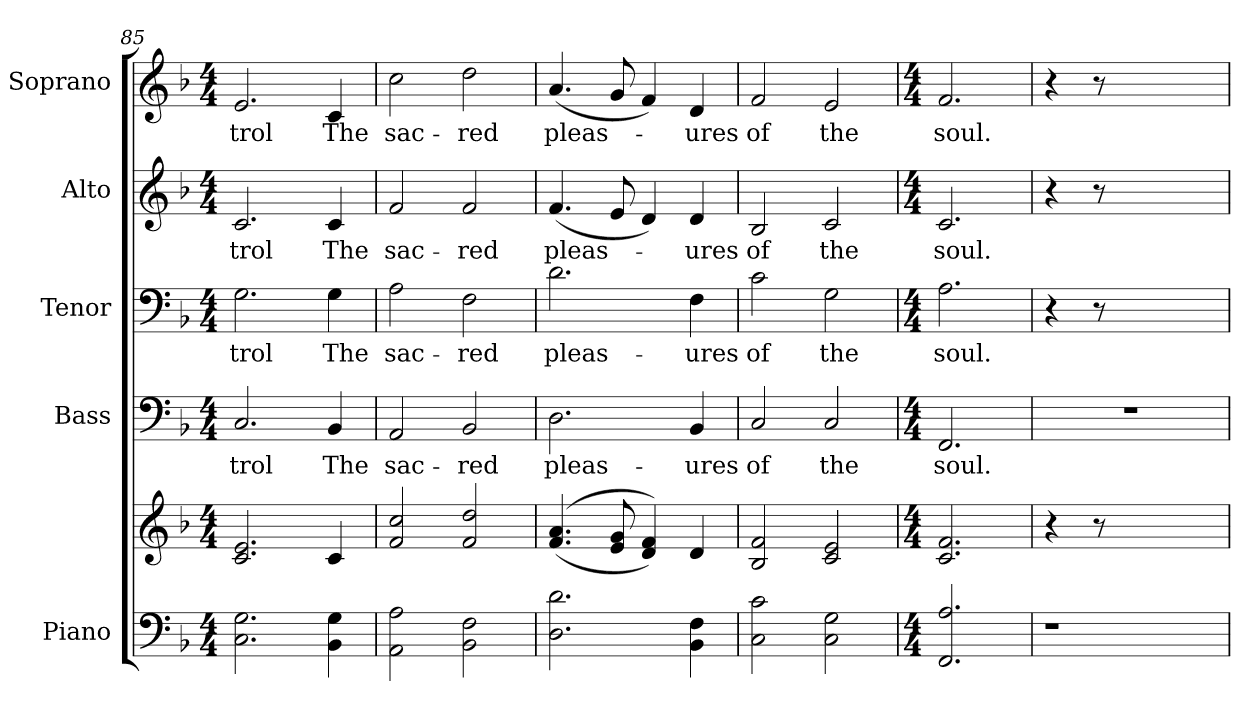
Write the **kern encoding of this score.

**kern	**kern	**kern	**text	**kern	**text	**kern	**text	**kern	**text
*part5	*part5	*part4	*part4	*part3	*part3	*part2	*part2	*part1	*part1
*staff6	*staff5	*staff4	*staff4	*staff3	*staff3	*staff2	*staff2	*staff1	*staff1
*I"Piano	*	*I"Bass	*	*I"Tenor	*	*I"Alto	*	*I"Soprano	*
*I'Pno.	*	*I'B.	*	*I'T.	*	*I'A.	*	*I'S.	*
!!LO:PB:g=z
*clefF4	*clefG2	*clefF4	*	*clefF4	*	*clefG2	*	*clefG2	*
*k[b-]	*k[b-]	*k[b-]	*	*k[b-]	*	*k[b-]	*	*k[b-]	*
*d:	*d:	*d:	*	*d:	*	*d:	*	*d:	*
*M4/4	*M4/4	*M4/4	*	*M4/4	*	*M4/4	*	*M4/4	*
=85	=85	=85	=85	=85	=85	=85	=85	=85	=85
!	!	!	!LO:LY:b:color=#000000	!	!	!	!	!	!
!	!	!	!	!	!LO:LY:b:color=#000000	!	!	!	!
!	!	!	!	!	!	!	!LO:LY:b:color=#000000	!	!
!	!	!	!	!	!	!	!	!	!LO:LY:b:color=#000000
2.Ci\ 2.Gi	2.ci/ 2.ei	2.Ci/	-trol	2.Gi\	-trol	2.ci/	-trol	2.ei/	-trol
!	!	!	!LO:LY:b:color=#000000	!	!	!	!	!	!
!	!	!	!	!	!LO:LY:b:color=#000000	!	!	!	!
!	!	!	!	!	!	!	!LO:LY:b:color=#000000	!	!
!	!	!	!	!	!	!	!	!	!LO:LY:b:color=#000000
4BB-i\ 4Gi	4ci/	4BB-i/	The	4Gi\	The	4ci/	The	4ci/	The
=86	=86	=86	=86	=86	=86	=86	=86	=86	=86
!	!	!	!LO:LY:b:color=#000000	!	!	!	!	!	!
!	!	!	!	!	!LO:LY:b:color=#000000	!	!	!	!
!	!	!	!	!	!	!	!LO:LY:b:color=#000000	!	!
!	!	!	!	!	!	!	!	!	!LO:LY:b:color=#000000
2AAi\ 2Ai	2fi/ 2cci	2AAi/	sac-	2Ai\	sac-	2fi/	sac-	2cci\	sac-
!	!	!	!LO:LY:b:color=#000000	!	!	!	!	!	!
!	!	!	!	!	!LO:LY:b:color=#000000	!	!	!	!
!	!	!	!	!	!	!	!LO:LY:b:color=#000000	!	!
!	!	!	!	!	!	!	!	!	!LO:LY:b:color=#000000
2BB-i\ 2Fi	2fi/ 2ddi	2BB-i/	-red	2Fi\	-red	2fi/	-red	2ddi\	-red
=87	=87	=87	=87	=87	=87	=87	=87	=87	=87
!	!	!	!LO:LY:b:color=#000000	!	!	!	!	!	!
!	!	!	!	!	!LO:LY:b:color=#000000	!	!	!	!
!	!	!	!	!	!	!	!LO:LY:b:color=#000000	!	!
!	!	!	!	!	!	!	!	!	!LO:LY:b:color=#000000
2.Di\ 2.di	((4.fi/ 4.ai	2.Di\	pleas-	2.di\	pleas-	(4.fi/	pleas-	(4.ai/	pleas-
.	8ei/ 8gi	.	.	.	.	8ei/	.	8gi/	.
.	4di/ 4fi))	.	.	.	.	4di/)	.	4fi/)	.
!	!	!	!LO:LY:b:color=#000000	!	!	!	!	!	!
!	!	!	!	!	!LO:LY:b:color=#000000	!	!	!	!
!	!	!	!	!	!	!	!LO:LY:b:color=#000000	!	!
!	!	!	!	!	!	!	!	!	!LO:LY:b:color=#000000
4BB-i\ 4Fi	4di/	4BB-i/	-ures	4Fi\	-ures	4di/	-ures	4di/	-ures
=88	=88	=88	=88	=88	=88	=88	=88	=88	=88
!	!	!	!LO:LY:b:color=#000000	!	!	!	!	!	!
!	!	!	!	!	!LO:LY:b:color=#000000	!	!	!	!
!	!	!	!	!	!	!	!LO:LY:b:color=#000000	!	!
!	!	!	!	!	!	!	!	!	!LO:LY:b:color=#000000
2Ci\ 2ci	2B-i/ 2fi	2Ci/	of	2ci\	of	2B-i/	of	2fi/	of
!	!	!	!LO:LY:b:color=#000000	!	!	!	!	!	!
!	!	!	!	!	!LO:LY:b:color=#000000	!	!	!	!
!	!	!	!	!	!	!	!LO:LY:b:color=#000000	!	!
!	!	!	!	!	!	!	!	!	!LO:LY:b:color=#000000
2Ci\ 2Gi	2ci/ 2ei	2Ci/	the	2Gi\	the	2ci/	the	2ei/	the
!!LO:PB:g=z
=89	=89	=89	=89	=89	=89	=89	=89	=89	=89
*M4/4	*M4/4	*M4/4	*	*M4/4	*	*M4/4	*	*M4/4	*
!	!	!	!LO:LY:b:color=#000000	!	!	!	!	!	!
!	!	!	!	!	!LO:LY:b:color=#000000	!	!	!	!
!	!	!	!	!	!	!	!LO:LY:b:color=#000000	!	!
!	!	!	!	!	!	!	!	!	!LO:LY:b:color=#000000
2.FFi/ 2.Ai	2.ci/ 2.fi	2.FFi/	soul.	2.Ai\	soul.	2.ci/	soul.	2.fi/	soul.
=90	=90	=90	=90	=90	=90	=90	=90	=90	=90
!LO:N:vis=1	!	!LO:N:vis=1	!	!	!	!	!	!	!
4.r	4r	1r	.	4r	.	4r	.	4r	.
.	8r	.	.	8r	.	8r	.	8r	.
2ryy	2ryy	.	.	2ryy	.	2ryy	.	2ryy	.
8ryy	8ryy	.	.	8ryy	.	8ryy	.	8ryy	.
=	=	=	=	=	=	=	=	=	=
*-	*-	*-	*-	*-	*-	*-	*-	*-	*-
